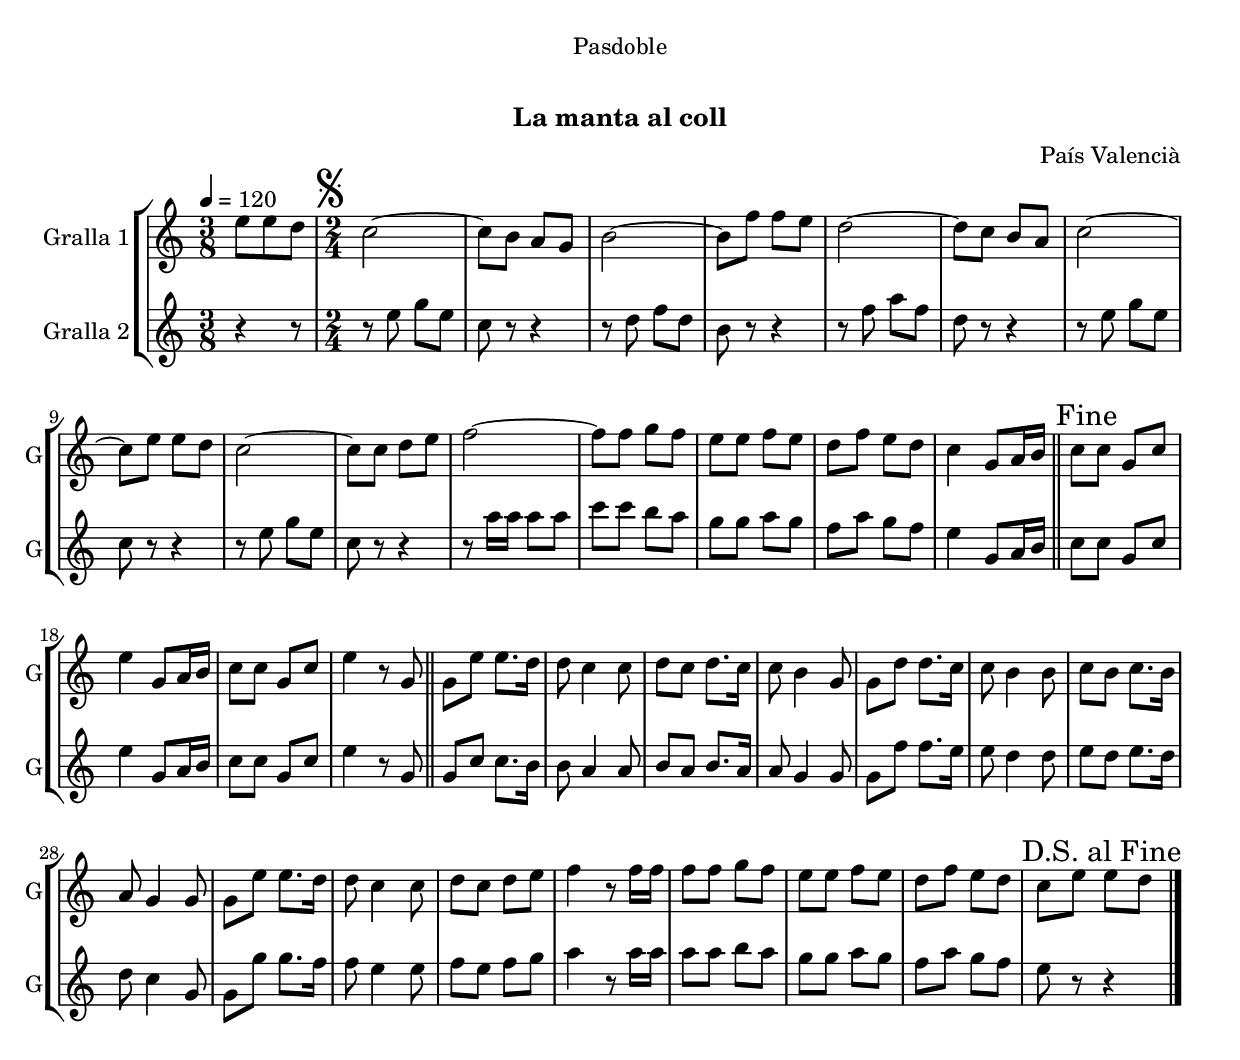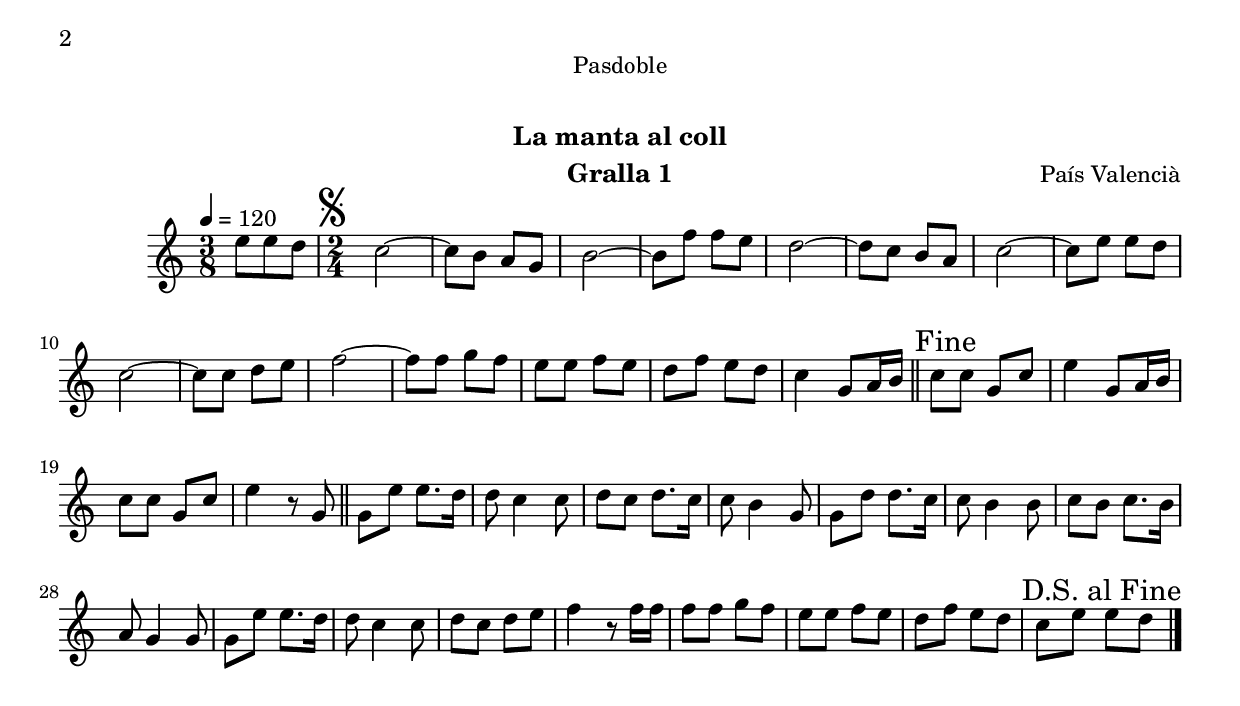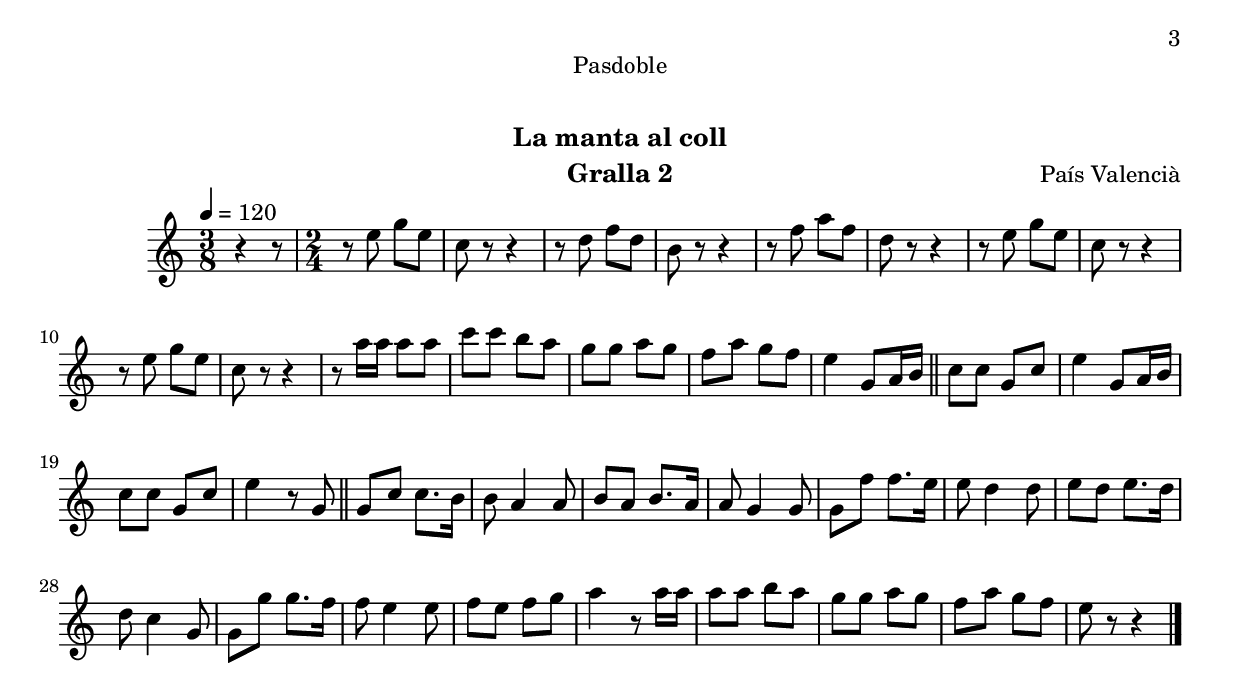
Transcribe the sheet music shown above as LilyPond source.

\version "2.22.1"

\header {
  dedication="Pasdoble"
  title="   "
  subtitle="La manta al coll"
  subsubtitle=""
  poet=""
  meter=""
  piece=""
  composer="País Valencià"
  arranger=""
  opus=""
  instrument=""
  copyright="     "
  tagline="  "
}

liniaroAa =
\relative e''
{
  \tempo 4=120
  \clef treble
  \key c \major
  \time 3/8
  e8 e d  |
  \time 2/4   \mark \markup {\musicglyph #"scripts.segno"} c2 ~  |
  c8 b a g  |
  b2 ~  |
  %05
  b8 f' f e  |
  d2 ~  |
  d8 c b a  |
  c2 ~  |
  c8 e e d  |
  %10
  c2 ~  |
  c8 c d e  |
  f2 ~  |
  f8 f g f  |
  e8 e f e  |
  %15
  d8 f e d  |
  c4 g8 a16 b  \bar "||"
  \mark "Fine" c8 c g c  |
  e4 g,8 a16 b  |
  c8 c g c  |
  %20
  e4 r8 g,  \bar "||"
  g8 e' e8. d16  |
  d8 c4 c8  |
  d8 c d8. c16  |
  c8 b4 g8  |
  %25
  g8 d' d8. c16  |
  c8 b4 b8  |
  c8 b c8. b16  |
  a8 g4 g8  |
  g8 e' e8. d16  |
  %30
  d8 c4 c8  |
  d8 c d e  |
  f4 r8 f16 f  |
  f8 f g f  |
  e8 e f e  |
  %35
  d8 f e d  |
  \mark "D.S. al Fine" c8 e e d  \bar "|."
}

liniaroAb =
\relative e''
{
  \tempo 4=120
  \clef treble
  \key c \major
  \time 3/8
  r4 r8  |
  \time 2/4   r8 e g e  |
  c8 r r4  |
  r8 d f d  |
  %05
  b8 r r4  |
  r8 f' a f  |
  d8 r r4  |
  r8 e g e  |
  c8 r r4  |
  %10
  r8 e g e  |
  c8 r r4  |
  r8 a'16 a a8 a  |
  c8 c b a  |
  g8 g a g  |
  %15
  f8 a g f  |
  e4 g,8 a16 b  \bar "||"
  c8 c g c  |
  e4 g,8 a16 b  |
  c8 c g c  |
  %20
  e4 r8 g,  \bar "||"
  g8 c c8. b16  |
  b8 a4 a8  |
  b8 a b8. a16  |
  a8 g4 g8  |
  %25
  g8 f' f8. e16  |
  e8 d4 d8  |
  e8 d e8. d16  |
  d8 c4 g8  |
  g8 g' g8. f16  |
  %30
  f8 e4 e8  |
  f8 e f g  |
  a4 r8 a16 a  |
  a8 a b a  |
  g8 g a g  |
  %35
  f8 a g f  |
  e8 r r4  \bar "|."
}

\bookpart {
  \score {
    \new StaffGroup {
      \override Score.RehearsalMark #'self-alignment-X = #LEFT
      <<
        \new Staff \with {instrumentName = #"Gralla 1" shortInstrumentName = #"G"} \liniaroAa
        \new Staff \with {instrumentName = #"Gralla 2" shortInstrumentName = #"G"} \liniaroAb
      >>
    }
    \layout {}
  }
  \score { \unfoldRepeats
    \new StaffGroup {
      \override Score.RehearsalMark #'self-alignment-X = #LEFT
      <<
        \new Staff \with {instrumentName = #"Gralla 1" shortInstrumentName = #"G"} \liniaroAa
        \new Staff \with {instrumentName = #"Gralla 2" shortInstrumentName = #"G"} \liniaroAb
      >>
    }
    \midi {
      \set Staff.midiInstrument = "oboe"
      \set DrumStaff.midiInstrument = "drums"
    }
  }
}

\bookpart {
  \header {instrument="Gralla 1"}
  \score {
    \new StaffGroup {
      \override Score.RehearsalMark #'self-alignment-X = #LEFT
      <<
        \new Staff \liniaroAa
      >>
    }
    \layout {}
  }
  \score { \unfoldRepeats
    \new StaffGroup {
      \override Score.RehearsalMark #'self-alignment-X = #LEFT
      <<
        \new Staff \liniaroAa
      >>
    }
    \midi {
      \set Staff.midiInstrument = "oboe"
      \set DrumStaff.midiInstrument = "drums"
    }
  }
}

\bookpart {
  \header {instrument="Gralla 2"}
  \score {
    \new StaffGroup {
      \override Score.RehearsalMark #'self-alignment-X = #LEFT
      <<
        \new Staff \liniaroAb
      >>
    }
    \layout {}
  }
  \score { \unfoldRepeats
    \new StaffGroup {
      \override Score.RehearsalMark #'self-alignment-X = #LEFT
      <<
        \new Staff \liniaroAb
      >>
    }
    \midi {
      \set Staff.midiInstrument = "oboe"
      \set DrumStaff.midiInstrument = "drums"
    }
  }
}

